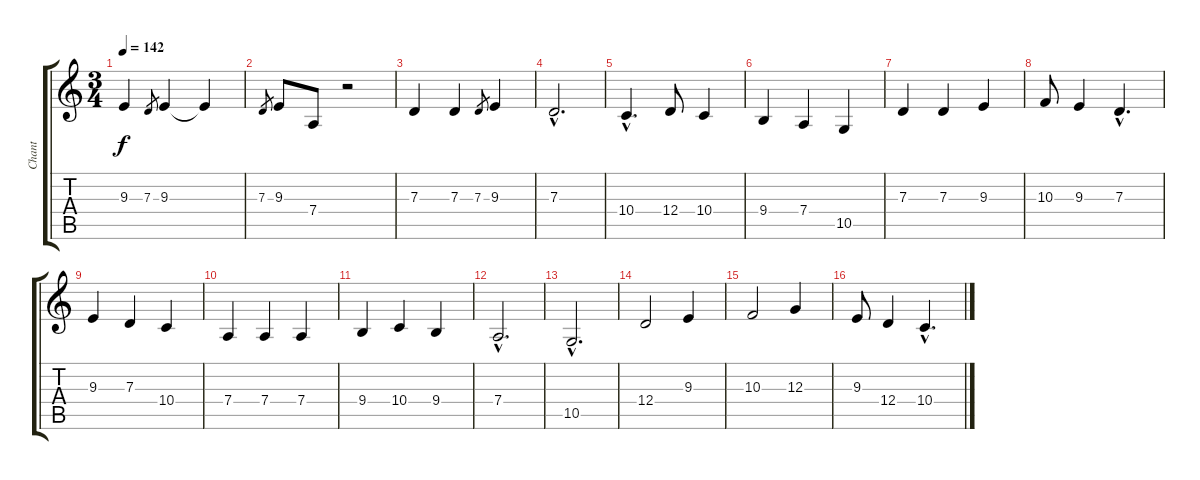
\track ("Chant" "Chant") {instrument synthvoice}
\staff {score tabs}
\tuning (E4 B3 G3 D3 A2 E2) {hide}
\ts (3 4)
\tempo 142
\clef g2
\ks c
9.3.4{dy f} 7.3.8{gr} 9.3.4 9.3{t}.4 |
7.3.8{gr} 9.3.8 7.4.8 r.2 |
7.3.4 7.3.4 7.3.8{gr} 9.3.4 |
7.3{hac}.2{d} |
10.4{hac}.4{d} 12.4.8 10.4.4 |
9.4.4 7.4.4 10.5.4 |
7.3.4 7.3.4 9.3.4 |
10.3.8 9.3.4 7.3{hac}.4{d} |
9.3.4 7.3.4 10.4.4 |
7.4.4 7.4.4 7.4.4 |
9.4.4 10.4.4 9.4.4 |
7.4{hac}.2{d} |
10.5{hac}.2{d} |
12.4.2 9.3.4 |
10.3.2 12.3.4 |
9.3.8 12.4.4 10.4{hac}.4{d}
